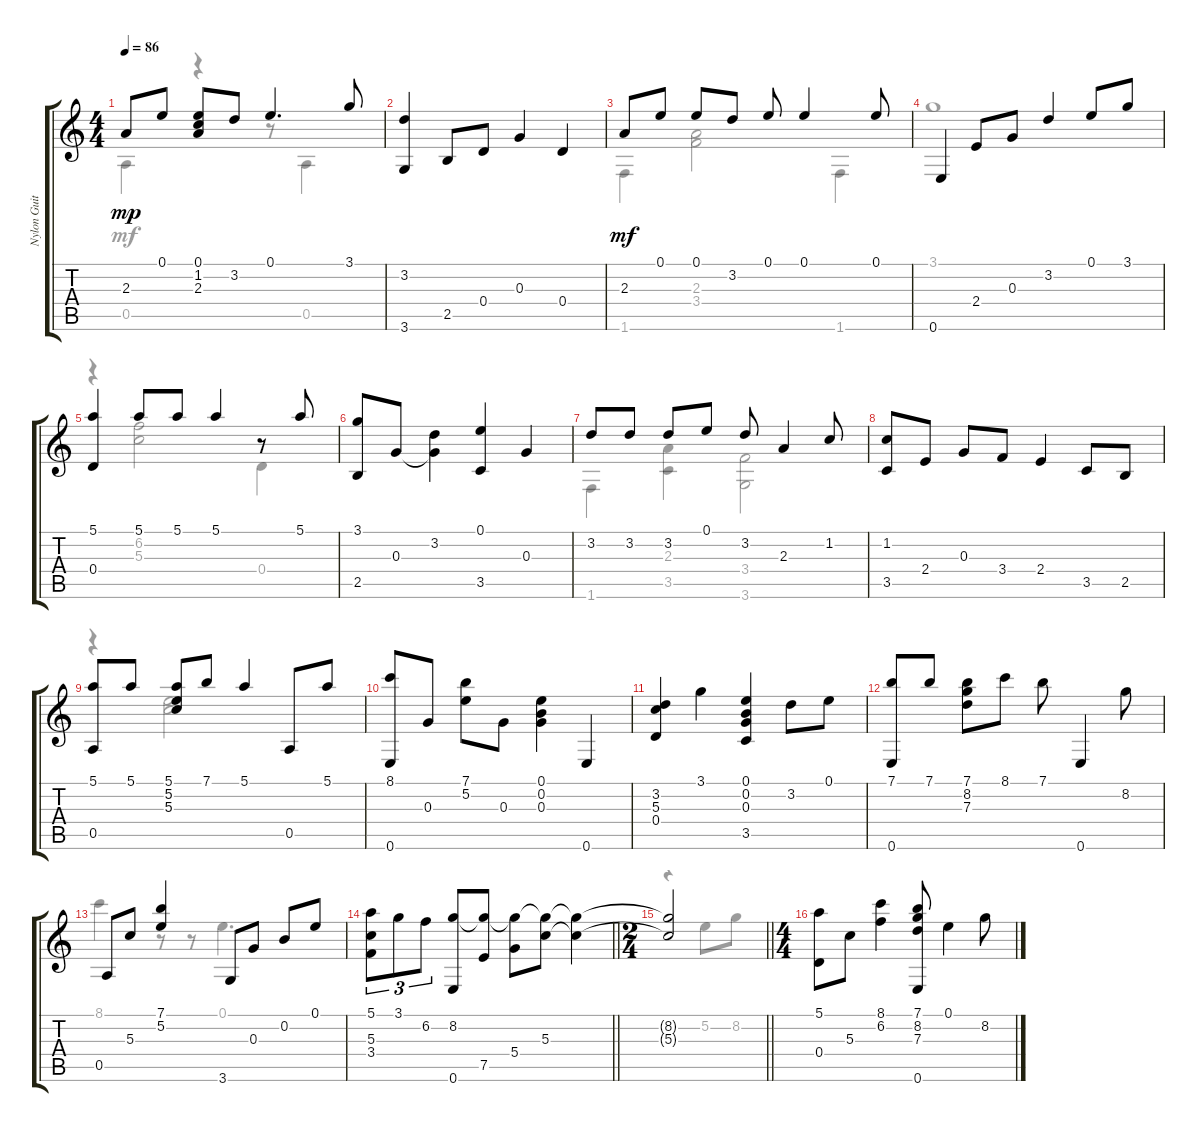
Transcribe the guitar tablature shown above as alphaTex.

\track ("Nylon Guitar" "Nylon Guit") {instrument acousticguitarnylon}
\staff {score tabs}
\tuning (E4 B3 G3 D3 A2 E2) {hide}
\voice
\ts (4 4)
\section ("" "")
\tempo 86
\clef g2
\ks c
2.3.8{dy mp} 0.1.8 (0.1 1.2 2.3).8 3.2.8 0.1.4{d} 3.1.8 |
(3.2 3.6).4 2.5.8 0.4.8 0.3.4 0.4.4 |
2.3.8{dy mf} 0.1.8 0.1.8 3.2.8 0.1.8 0.1.4 0.1.8 |
0.6.4 2.4.8 0.3.8 3.2.4 0.1.8 3.1.8 |
(5.1 0.4).4 5.1.8 5.1.8 5.1.4 r.8 5.1.8 |
(3.1 2.5).8 0.3.8 (3.2 0.3{t}).4 (0.1 3.5).4 0.3.4 |
3.2.8 3.2.8 3.2.8 0.1.8 3.2.8 2.3.4 1.2.8 |
(1.2 3.5).8 2.4.8 0.3.8 3.4.8 2.4.4 3.5.8 2.5.8 |
\section ("" "")
(5.1 0.5).8 5.1.8 (5.1 5.2 5.3).8 7.1.8 5.1.4 0.5.8 5.1.8 |
(8.1 0.6).8 0.3.8 (7.1 5.2).8 0.3.8 (0.1 0.2 0.3).4 0.6.4 |
(3.2 5.3 0.4).4 3.1.4 (0.1 0.2 0.3 3.5).4 3.2.8 0.1.8 |
(7.1 0.6).8 7.1.8 (7.1 8.2 7.3).8 8.1.8 7.1.8 0.6.4 8.2.8 |
0.5.8 5.3.8 (7.1 5.2).4 3.6.8 0.3.8 0.2.8 0.1.8 |
\barLineRight lightlight
(5.1 5.3 3.4).8{tu (3 2)} 3.1.8{tu (3 2)} 6.2.8{tu (3 2)} (8.2 0.6).8 (8.2{t} 7.5).8 (8.2{t} 5.4).8 (8.2{t} 5.3).8 (8.2{t} 5.3{t}).4 |
\ts (2 4)
\barLineRight lightlight
(8.2{t} 5.3{t}).2 |
\ts (4 4)
(5.1 0.4).8 5.3.8 (8.1 6.2).4 (7.1 8.2 7.3 0.6).8 0.1.4 8.2.8
\voice
\clef g2
\ottava regular
\simile none
\ks c
0.5.4{dy mf} r.4 r.8 0.5.4 |
|
1.6.4 (2.3 3.4).2 1.6.4 |
3.1.1 |
r.4 (6.2 5.3).2 0.4.4 |
|
1.6.4 (2.3 3.5).4 (3.4 3.6).2 |
|
r.4 (5.2 5.3).2 |
|
|
|
8.1.4 r.8 r.8 0.1.4{d} |
\barLineRight lightlight
|
\barLineRight lightlight
r.4 5.2.8 8.2.8 |
